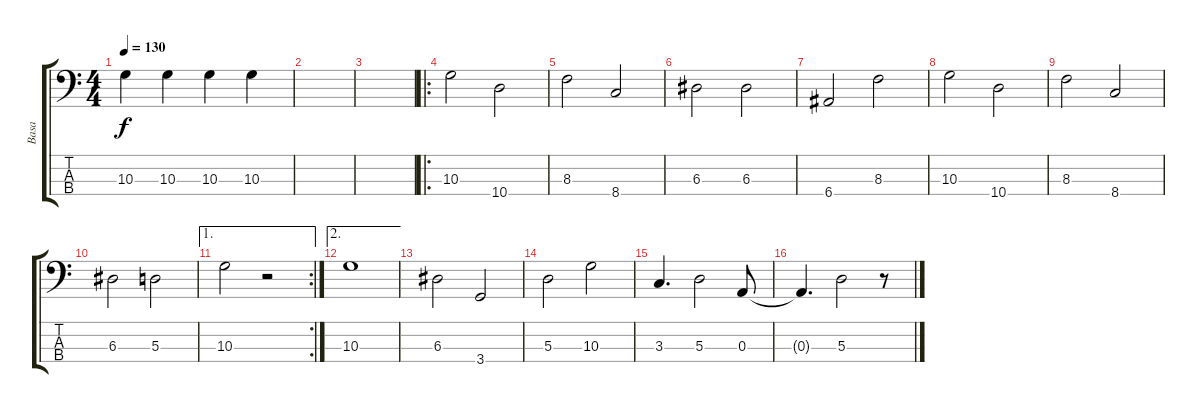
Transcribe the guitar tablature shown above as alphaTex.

\track ("Basa" "Basa") {instrument electricbassfinger}
\staff {score tabs}
\tuning (G2 D2 A1 E1) {hide}
\ts (4 4)
\tempo 130
\clef f4
\ks c
10.3.4{dy f instrument electricbassfinger} 10.3.4 10.3.4 10.3.4 |
|
|
\ro
10.3.2 10.4.2 |
8.3.2 8.4.2 |
6.3.2 6.3.2 |
6.4.2 8.3.2 |
10.3.2 10.4.2 |
8.3.2 8.4.2 |
6.3.2 5.3.2 |
\ae 1
\rc 2
10.3.2 r.2 |
\ae 2
10.3.1 |
6.3.2 3.4.2 |
5.3.2 10.3.2 |
3.3.4{d} 5.3.2 0.3.8 |
0.3{t}.4{d} 5.3.2 r.8
